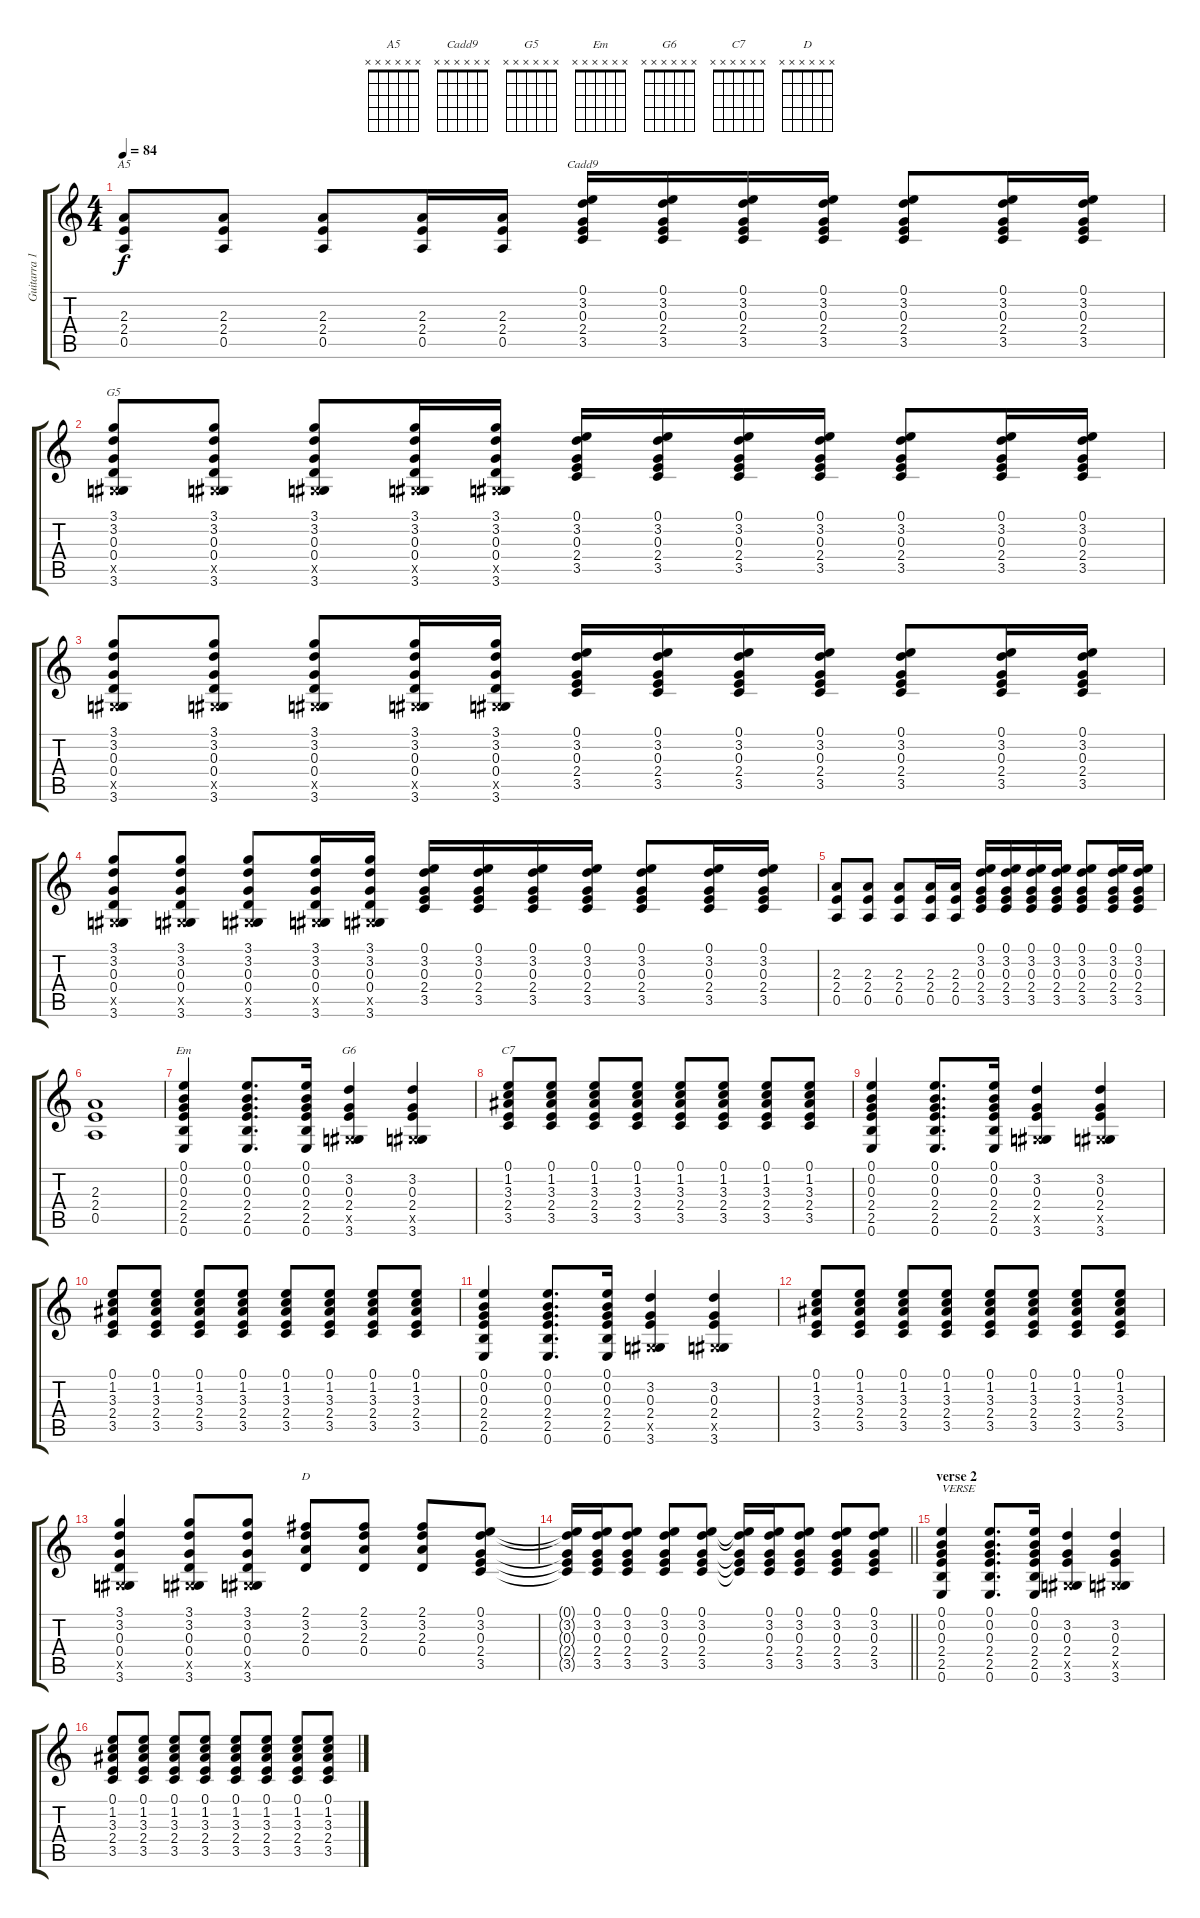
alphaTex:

\track ("Guitarra 1" "Guitarra 1") {instrument distortionguitar}
\staff {score tabs}
\tuning (E4 B3 G3 D3 A2 E2) {hide}
\chord ("A5" x x x x x x)
\chord ("Cadd9" x x x x x x)
\chord ("G5" x x x x x x)
\chord ("Em" x x x x x x)
\chord ("G6" x x x x x x)
\chord ("C7" x x x x x x)
\chord ("D" x x x x x x)
\ts (4 4)
\tempo 84
\clef g2
\ks c
(2.3 2.4 0.5).8{ch "A5" dy f} (2.3 2.4 0.5).8 (2.3 2.4 0.5).8 (2.3 2.4 0.5).16 (2.3 2.4 0.5).16 (0.1 3.2 0.3 2.4 3.5).16{ch "Cadd9"} (0.1 3.2 0.3 2.4 3.5).16 (0.1 3.2 0.3 2.4 3.5).16 (0.1 3.2 0.3 2.4 3.5).16 (0.1 3.2 0.3 2.4 3.5).8 (0.1 3.2 0.3 2.4 3.5).16 (0.1 3.2 0.3 2.4 3.5).16 |
(3.1 3.2 0.3 0.4 -1.5{x} 3.6).8{ch "G5"} (3.1 3.2 0.3 0.4 -1.5{x} 3.6).8 (3.1 3.2 0.3 0.4 -1.5{x} 3.6).8 (3.1 3.2 0.3 0.4 -1.5{x} 3.6).16 (3.1 3.2 0.3 0.4 -1.5{x} 3.6).16 (0.1 3.2 0.3 2.4 3.5).16 (0.1 3.2 0.3 2.4 3.5).16 (0.1 3.2 0.3 2.4 3.5).16 (0.1 3.2 0.3 2.4 3.5).16 (0.1 3.2 0.3 2.4 3.5).8 (0.1 3.2 0.3 2.4 3.5).16 (0.1 3.2 0.3 2.4 3.5).16 |
(3.1 3.2 0.3 0.4 -1.5{x} 3.6).8 (3.1 3.2 0.3 0.4 -1.5{x} 3.6).8 (3.1 3.2 0.3 0.4 -1.5{x} 3.6).8 (3.1 3.2 0.3 0.4 -1.5{x} 3.6).16 (3.1 3.2 0.3 0.4 -1.5{x} 3.6).16 (0.1 3.2 0.3 2.4 3.5).16 (0.1 3.2 0.3 2.4 3.5).16 (0.1 3.2 0.3 2.4 3.5).16 (0.1 3.2 0.3 2.4 3.5).16 (0.1 3.2 0.3 2.4 3.5).8 (0.1 3.2 0.3 2.4 3.5).16 (0.1 3.2 0.3 2.4 3.5).16 |
(3.1 3.2 0.3 0.4 -1.5{x} 3.6).8 (3.1 3.2 0.3 0.4 -1.5{x} 3.6).8 (3.1 3.2 0.3 0.4 -1.5{x} 3.6).8 (3.1 3.2 0.3 0.4 -1.5{x} 3.6).16 (3.1 3.2 0.3 0.4 -1.5{x} 3.6).16 (0.1 3.2 0.3 2.4 3.5).16 (0.1 3.2 0.3 2.4 3.5).16 (0.1 3.2 0.3 2.4 3.5).16 (0.1 3.2 0.3 2.4 3.5).16 (0.1 3.2 0.3 2.4 3.5).8 (0.1 3.2 0.3 2.4 3.5).16 (0.1 3.2 0.3 2.4 3.5).16 |
(2.3 2.4 0.5).8 (2.3 2.4 0.5).8 (2.3 2.4 0.5).8 (2.3 2.4 0.5).16 (2.3 2.4 0.5).16 (0.1 3.2 0.3 2.4 3.5).16 (0.1 3.2 0.3 2.4 3.5).16 (0.1 3.2 0.3 2.4 3.5).16 (0.1 3.2 0.3 2.4 3.5).16 (0.1 3.2 0.3 2.4 3.5).8 (0.1 3.2 0.3 2.4 3.5).16 (0.1 3.2 0.3 2.4 3.5).16 |
(2.3 2.4 0.5).1 |
(0.1 0.2 0.3 2.4 2.5 0.6).4{ch "Em"} (0.1 0.2 0.3 2.4 2.5 0.6).8{d} (0.1 0.2 0.3 2.4 2.5 0.6).16 (3.2 0.3 2.4 -1.5{x} 3.6).4{ch "G6"} (3.2 0.3 2.4 -1.5{x} 3.6).4 |
(0.1 1.2 3.3 2.4 3.5).8{ch "C7"} (0.1 1.2 3.3 2.4 3.5).8 (0.1 1.2 3.3 2.4 3.5).8 (0.1 1.2 3.3 2.4 3.5).8 (0.1 1.2 3.3 2.4 3.5).8 (0.1 1.2 3.3 2.4 3.5).8 (0.1 1.2 3.3 2.4 3.5).8 (0.1 1.2 3.3 2.4 3.5).8 |
(0.1 0.2 0.3 2.4 2.5 0.6).4 (0.1 0.2 0.3 2.4 2.5 0.6).8{d} (0.1 0.2 0.3 2.4 2.5 0.6).16 (3.2 0.3 2.4 -1.5{x} 3.6).4 (3.2 0.3 2.4 -1.5{x} 3.6).4 |
(0.1 1.2 3.3 2.4 3.5).8 (0.1 1.2 3.3 2.4 3.5).8 (0.1 1.2 3.3 2.4 3.5).8 (0.1 1.2 3.3 2.4 3.5).8 (0.1 1.2 3.3 2.4 3.5).8 (0.1 1.2 3.3 2.4 3.5).8 (0.1 1.2 3.3 2.4 3.5).8 (0.1 1.2 3.3 2.4 3.5).8 |
(0.1 0.2 0.3 2.4 2.5 0.6).4 (0.1 0.2 0.3 2.4 2.5 0.6).8{d} (0.1 0.2 0.3 2.4 2.5 0.6).16 (3.2 0.3 2.4 -1.5{x} 3.6).4 (3.2 0.3 2.4 -1.5{x} 3.6).4 |
(0.1 1.2 3.3 2.4 3.5).8 (0.1 1.2 3.3 2.4 3.5).8 (0.1 1.2 3.3 2.4 3.5).8 (0.1 1.2 3.3 2.4 3.5).8 (0.1 1.2 3.3 2.4 3.5).8 (0.1 1.2 3.3 2.4 3.5).8 (0.1 1.2 3.3 2.4 3.5).8 (0.1 1.2 3.3 2.4 3.5).8 |
(3.1 3.2 0.3 0.4 -1.5{x} 3.6).4 (3.1 3.2 0.3 0.4 -1.5{x} 3.6).8 (3.1 3.2 0.3 0.4 -1.5{x} 3.6).8 (2.1 3.2 2.3 0.4).8{ch "D"} (2.1 3.2 2.3 0.4).8 (2.1 3.2 2.3 0.4).8 (0.1 3.2 0.3 2.4 3.5).8 |
\barLineRight lightlight
(0.1{t} 3.2{t} 0.3{t} 2.4{t} 3.5{t}).16 (0.1 3.2 0.3 2.4 3.5).16 (0.1 3.2 0.3 2.4 3.5).8 (0.1 3.2 0.3 2.4 3.5).8 (0.1 3.2 0.3 2.4 3.5).8 (0.1{t} 3.2{t} 0.3{t} 2.4{t} 3.5{t}).16 (0.1 3.2 0.3 2.4 3.5).16 (0.1 3.2 0.3 2.4 3.5).8 (0.1 3.2 0.3 2.4 3.5).8 (0.1 3.2 0.3 2.4 3.5).8 |
\section ("" "verse 2")
(0.1 0.2 0.3 2.4 2.5 0.6).4{txt "VERSE"} (0.1 0.2 0.3 2.4 2.5 0.6).8{d} (0.1 0.2 0.3 2.4 2.5 0.6).16 (3.2 0.3 2.4 -1.5{x} 3.6).4 (3.2 0.3 2.4 -1.5{x} 3.6).4 |
(0.1 1.2 3.3 2.4 3.5).8 (0.1 1.2 3.3 2.4 3.5).8 (0.1 1.2 3.3 2.4 3.5).8 (0.1 1.2 3.3 2.4 3.5).8 (0.1 1.2 3.3 2.4 3.5).8 (0.1 1.2 3.3 2.4 3.5).8 (0.1 1.2 3.3 2.4 3.5).8 (0.1 1.2 3.3 2.4 3.5).8
